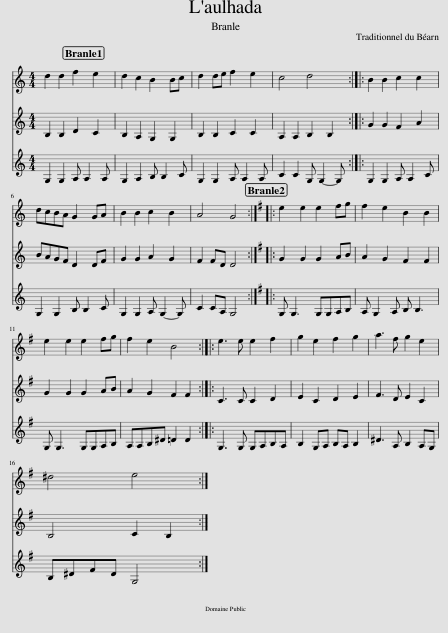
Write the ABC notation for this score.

X:1
%%score 1 2 3
L:1/8
Q:1/4=160
M:4/4
I:linebreak $
K:C
V:1 treble
V:2 treble
V:3 treble
V:1
 d2 d2 f2 e2 | d2 c2 B2 Bc | d2 de f2 e2 | c4 d4 :: B2 B2 c2 c2 |$ %5
 dcBA G2 GA | B2 B2 c2 B2 | A4 G4 ::[K:G] e2 e2 e2 fg | f2 e2 B2 B2 |$ %10
 e2 e2 e2 fg | f2 e2 B4 :: e3 e e2 f2 | g2 e2 f2 g2 | a3 f g2 e2 |$ %15
 ^d4 e4 :| %16
V:2
 B,2 B,2 D2 C2 | B,2 A,2 G,2 G,2 | B,2 B,2 C2 C2 | A,2 A,2 B,2 B,2 :: G2 G2 F2 A2 |$ %5
 BAGF D2 DF | G2 G2 A2 G2 | F2 FD D4 ::[K:G] G2 G2 G2 AB | A2 G2 F2 F2 |$ %10
 G2 G2 G2 AB | A2 G2 F2 F2 :: C3 C C2 D2 | E2 C2 D2 E2 | F3 D E2 C2 |$ %15
 B,4 C2 B,2 :| %16
V:3
 G,2 G,2 A, A,2 A, | G,2 A,2 B, B,2 C | G,2 G,2 A, A,2 A, | C2 C2 G, G,2- G, :: G,2 G,2 A, A,2 C |$ %5
 G,2 G,2 B, B,2 C | G,2 G,2 A, G,2- G, | C2 CA, G,4 ::[K:G] G, G,3 G,G,A,B, | A, G,2 A, B, B,3 |$ %10
 G, G,3 G,G,A,B, | A,A,B,^D =D2 D2 :: G,3 G, G,A,B,A, | B,2 G,A, B,A, B,2 | ^D3 A, B,2 A,G, |$ %15
 B,^DFD G,4 :| %16
